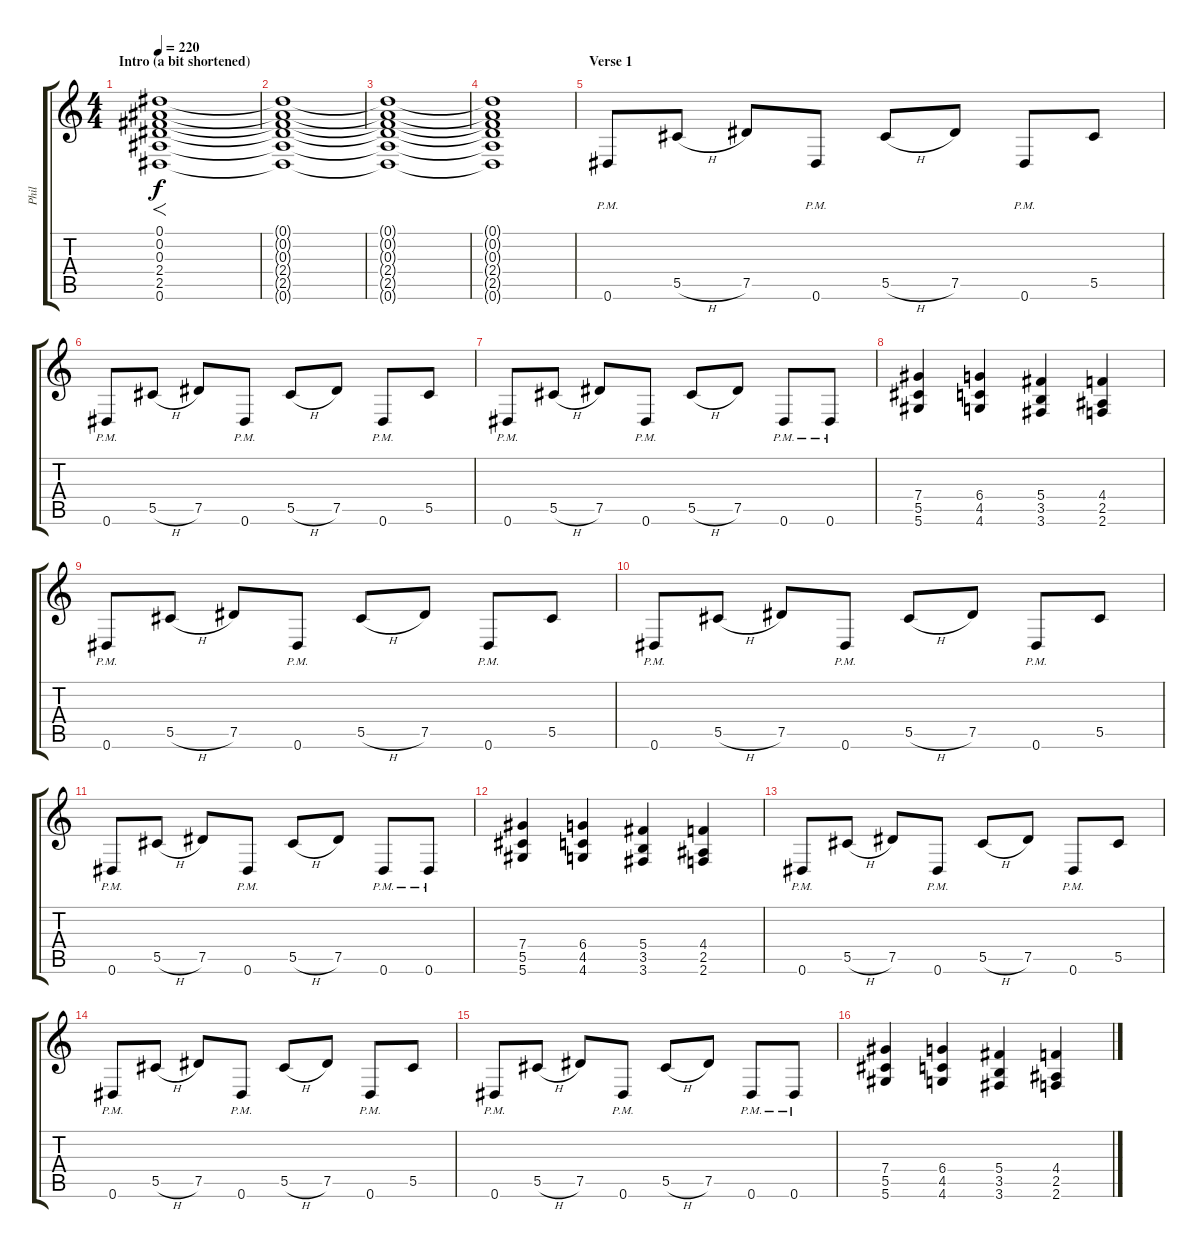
\track ("Phil" "Phil") {instrument distortionguitar}
\staff {score tabs}
\tuning (Eb4 Bb3 Gb3 Db3 Ab2 Eb2) {hide}
\ts (4 4)
\section ("" "Intro (a bit shortened)")
\tempo 220
\clef g2
\ks c
(0.1 0.2 0.3 2.4 2.5 0.6).1{f dy f instrument distortionguitar} |
(0.1{t} 0.2{t} 0.3{t} 2.4{t} 2.5{t} 0.6{t}).1 |
(0.1{t} 0.2{t} 0.3{t} 2.4{t} 2.5{t} 0.6{t}).1 |
(0.1{t} 0.2{t} 0.3{t} 2.4{t} 2.5{t} 0.6{t}).1 |
\section ("" "Verse 1")
0.6{pm}.8 5.5{h}.8 7.5.8 0.6{pm}.8 5.5{h}.8 7.5.8 0.6{pm}.8 5.5.8 |
0.6{pm}.8 5.5{h}.8 7.5.8 0.6{pm}.8 5.5{h}.8 7.5.8 0.6{pm}.8 5.5.8 |
0.6{pm}.8 5.5{h}.8 7.5.8 0.6{pm}.8 5.5{h}.8 7.5.8 0.6{pm}.8 0.6{pm}.8 |
(7.4 5.5 5.6).4 (6.4 4.5 4.6).4 (5.4 3.5 3.6).4 (4.4 2.5 2.6).4 |
0.6{pm}.8 5.5{h}.8 7.5.8 0.6{pm}.8 5.5{h}.8 7.5.8 0.6{pm}.8 5.5.8 |
0.6{pm}.8 5.5{h}.8 7.5.8 0.6{pm}.8 5.5{h}.8 7.5.8 0.6{pm}.8 5.5.8 |
0.6{pm}.8 5.5{h}.8 7.5.8 0.6{pm}.8 5.5{h}.8 7.5.8 0.6{pm}.8 0.6{pm}.8 |
(7.4 5.5 5.6).4 (6.4 4.5 4.6).4 (5.4 3.5 3.6).4 (4.4 2.5 2.6).4 |
0.6{pm}.8 5.5{h}.8 7.5.8 0.6{pm}.8 5.5{h}.8 7.5.8 0.6{pm}.8 5.5.8 |
0.6{pm}.8 5.5{h}.8 7.5.8 0.6{pm}.8 5.5{h}.8 7.5.8 0.6{pm}.8 5.5.8 |
0.6{pm}.8 5.5{h}.8 7.5.8 0.6{pm}.8 5.5{h}.8 7.5.8 0.6{pm}.8 0.6{pm}.8 |
(7.4 5.5 5.6).4 (6.4 4.5 4.6).4 (5.4 3.5 3.6).4 (4.4 2.5 2.6).4
